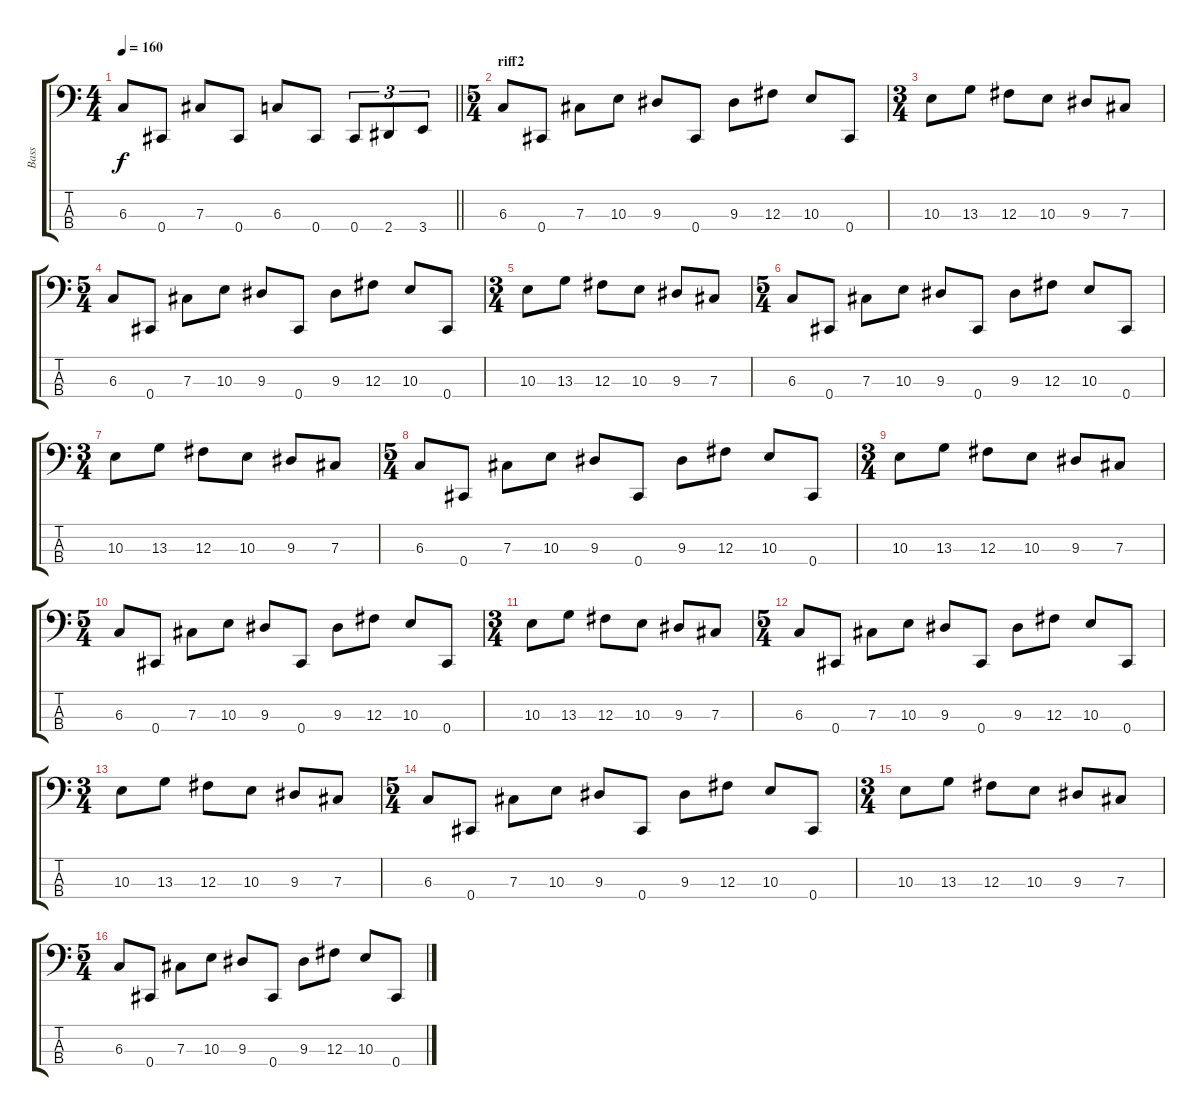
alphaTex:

\track ("Bass" "Bass") {instrument electricbassfinger}
\staff {score tabs}
\tuning (E2 B1 Gb1 Db1) {hide}
\ts (4 4)
\tempo 160
\clef f4
\barLineRight lightlight
\ks c
6.3.8{dy f} 0.4.8 7.3.8 0.4.8 6.3.8 0.4.8 0.4.8{tu (3 2)} 2.4.8{tu (3 2)} 3.4.8{tu (3 2)} |
\ts (5 4)
\section ("" "riff2")
6.3.8 0.4.8 7.3.8 10.3.8 9.3.8 0.4.8 9.3.8 12.3.8 10.3.8 0.4.8 |
\ts (3 4)
10.3.8 13.3.8 12.3.8 10.3.8 9.3.8 7.3.8 |
\ts (5 4)
6.3.8 0.4.8 7.3.8 10.3.8 9.3.8 0.4.8 9.3.8 12.3.8 10.3.8 0.4.8 |
\ts (3 4)
10.3.8 13.3.8 12.3.8 10.3.8 9.3.8 7.3.8 |
\ts (5 4)
6.3.8 0.4.8 7.3.8 10.3.8 9.3.8 0.4.8 9.3.8 12.3.8 10.3.8 0.4.8 |
\ts (3 4)
10.3.8 13.3.8 12.3.8 10.3.8 9.3.8 7.3.8 |
\ts (5 4)
6.3.8 0.4.8 7.3.8 10.3.8 9.3.8 0.4.8 9.3.8 12.3.8 10.3.8 0.4.8 |
\ts (3 4)
10.3.8 13.3.8 12.3.8 10.3.8 9.3.8 7.3.8 |
\ts (5 4)
6.3.8 0.4.8 7.3.8 10.3.8 9.3.8 0.4.8 9.3.8 12.3.8 10.3.8 0.4.8 |
\ts (3 4)
10.3.8 13.3.8 12.3.8 10.3.8 9.3.8 7.3.8 |
\ts (5 4)
6.3.8 0.4.8 7.3.8 10.3.8 9.3.8 0.4.8 9.3.8 12.3.8 10.3.8 0.4.8 |
\ts (3 4)
10.3.8 13.3.8 12.3.8 10.3.8 9.3.8 7.3.8 |
\ts (5 4)
6.3.8 0.4.8 7.3.8 10.3.8 9.3.8 0.4.8 9.3.8 12.3.8 10.3.8 0.4.8 |
\ts (3 4)
10.3.8 13.3.8 12.3.8 10.3.8 9.3.8 7.3.8 |
\ts (5 4)
6.3.8 0.4.8 7.3.8 10.3.8 9.3.8 0.4.8 9.3.8 12.3.8 10.3.8 0.4.8
